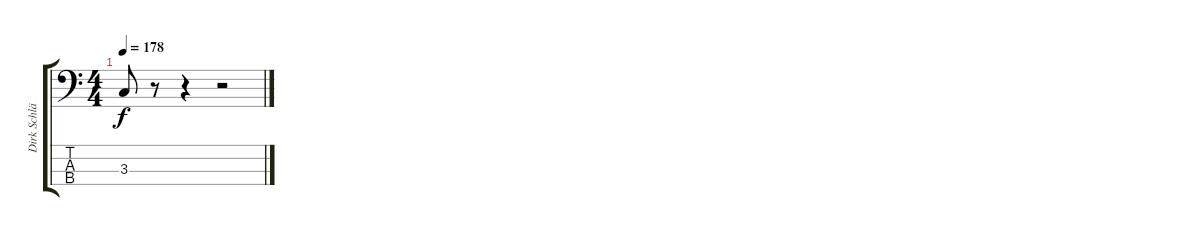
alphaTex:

\track ("Dirk Schlächter" "Dirk Schlä") {instrument electricbassfinger}
\staff {score tabs}
\tuning (G2 D2 A1 E1) {hide}
\ts (4 4)
\tempo 178
\clef f4
\ks c
3.3{t}.8{dy f} r.8 r.4 r.2
